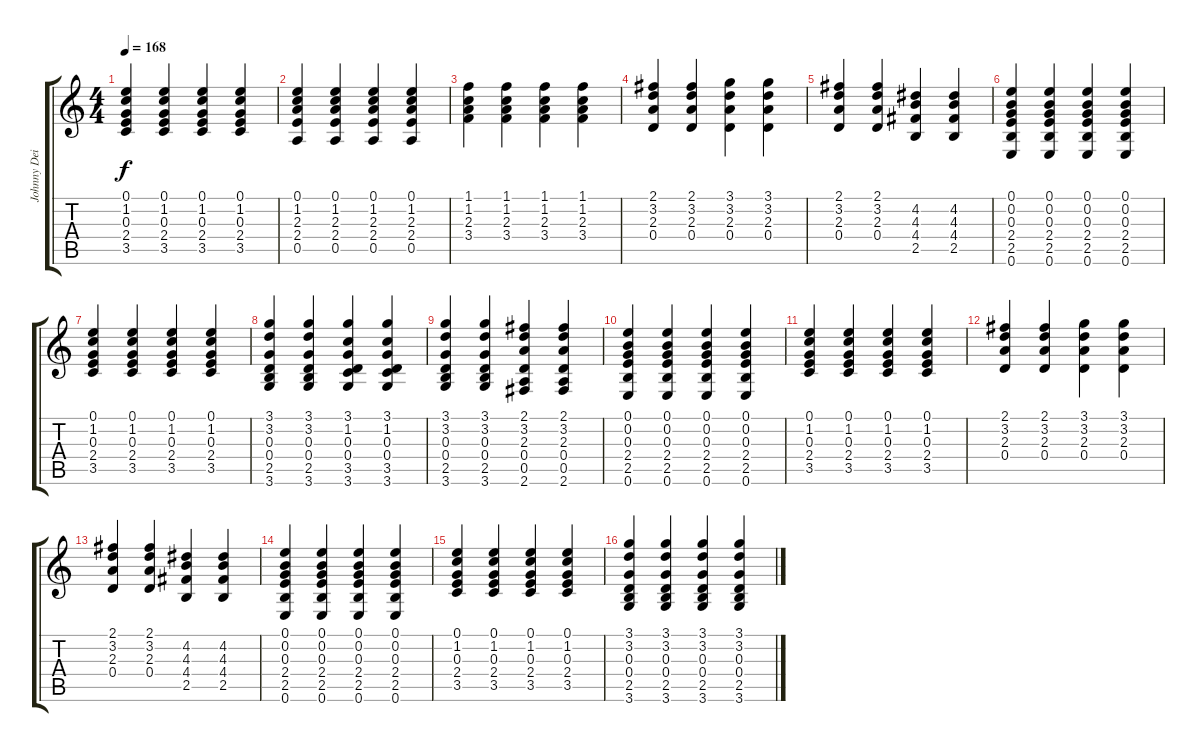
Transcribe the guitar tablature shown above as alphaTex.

\track ("Johnny Deisel" "Johnny Dei") {instrument acousticguitarsteel}
\staff {score tabs}
\tuning (E4 B3 G3 D3 A2 E2) {hide}
\ts (4 4)
\tempo 168
\clef g2
\ks c
(0.1 1.2 0.3 2.4 3.5).4{dy f} (0.1 1.2 0.3 2.4 3.5).4 (0.1 1.2 0.3 2.4 3.5).4 (0.1 1.2 0.3 2.4 3.5).4 |
(0.1 1.2 2.3 2.4 0.5).4 (0.1 1.2 2.3 2.4 0.5).4 (0.1 1.2 2.3 2.4 0.5).4 (0.1 1.2 2.3 2.4 0.5).4 |
(1.1 1.2 2.3 3.4).4 (1.1 1.2 2.3 3.4).4 (1.1 1.2 2.3 3.4).4 (1.1 1.2 2.3 3.4).4 |
(2.1 3.2 2.3 0.4).4 (2.1 3.2 2.3 0.4).4 (3.1 3.2 2.3 0.4).4 (3.1 3.2 2.3 0.4).4 |
(2.1 3.2 2.3 0.4).4 (2.1 3.2 2.3 0.4).4 (4.2 4.3 4.4 2.5).4 (4.2 4.3 4.4 2.5).4 |
(0.1 0.2 0.3 2.4 2.5 0.6).4 (0.1 0.2 0.3 2.4 2.5 0.6).4 (0.1 0.2 0.3 2.4 2.5 0.6).4 (0.1 0.2 0.3 2.4 2.5 0.6).4 |
(0.1 1.2 0.3 2.4 3.5).4 (0.1 1.2 0.3 2.4 3.5).4 (0.1 1.2 0.3 2.4 3.5).4 (0.1 1.2 0.3 2.4 3.5).4 |
(3.1 3.2 0.3 0.4 2.5 3.6).4 (3.1 3.2 0.3 0.4 2.5 3.6).4 (3.1 1.2 0.3 0.4 3.5 3.6).4 (3.1 1.2 0.3 0.4 3.5 3.6).4 |
(3.1 3.2 0.3 0.4 2.5 3.6).4 (3.1 3.2 0.3 0.4 2.5 3.6).4 (2.1 3.2 2.3 0.4 0.5 2.6).4 (2.1 3.2 2.3 0.4 0.5 2.6).4 |
(0.1 0.2 0.3 2.4 2.5 0.6).4 (0.1 0.2 0.3 2.4 2.5 0.6).4 (0.1 0.2 0.3 2.4 2.5 0.6).4 (0.1 0.2 0.3 2.4 2.5 0.6).4 |
(0.1 1.2 0.3 2.4 3.5).4 (0.1 1.2 0.3 2.4 3.5).4 (0.1 1.2 0.3 2.4 3.5).4 (0.1 1.2 0.3 2.4 3.5).4 |
(2.1 3.2 2.3 0.4).4 (2.1 3.2 2.3 0.4).4 (3.1 3.2 2.3 0.4).4 (3.1 3.2 2.3 0.4).4 |
(2.1 3.2 2.3 0.4).4 (2.1 3.2 2.3 0.4).4 (4.2 4.3 4.4 2.5).4 (4.2 4.3 4.4 2.5).4 |
(0.1 0.2 0.3 2.4 2.5 0.6).4 (0.1 0.2 0.3 2.4 2.5 0.6).4 (0.1 0.2 0.3 2.4 2.5 0.6).4 (0.1 0.2 0.3 2.4 2.5 0.6).4 |
(0.1 1.2 0.3 2.4 3.5).4 (0.1 1.2 0.3 2.4 3.5).4 (0.1 1.2 0.3 2.4 3.5).4 (0.1 1.2 0.3 2.4 3.5).4 |
(3.1 3.2 0.3 0.4 2.5 3.6).4 (3.1 3.2 0.3 0.4 2.5 3.6).4 (3.1 3.2 0.3 0.4 2.5 3.6).4 (3.1 3.2 0.3 0.4 2.5 3.6).4
